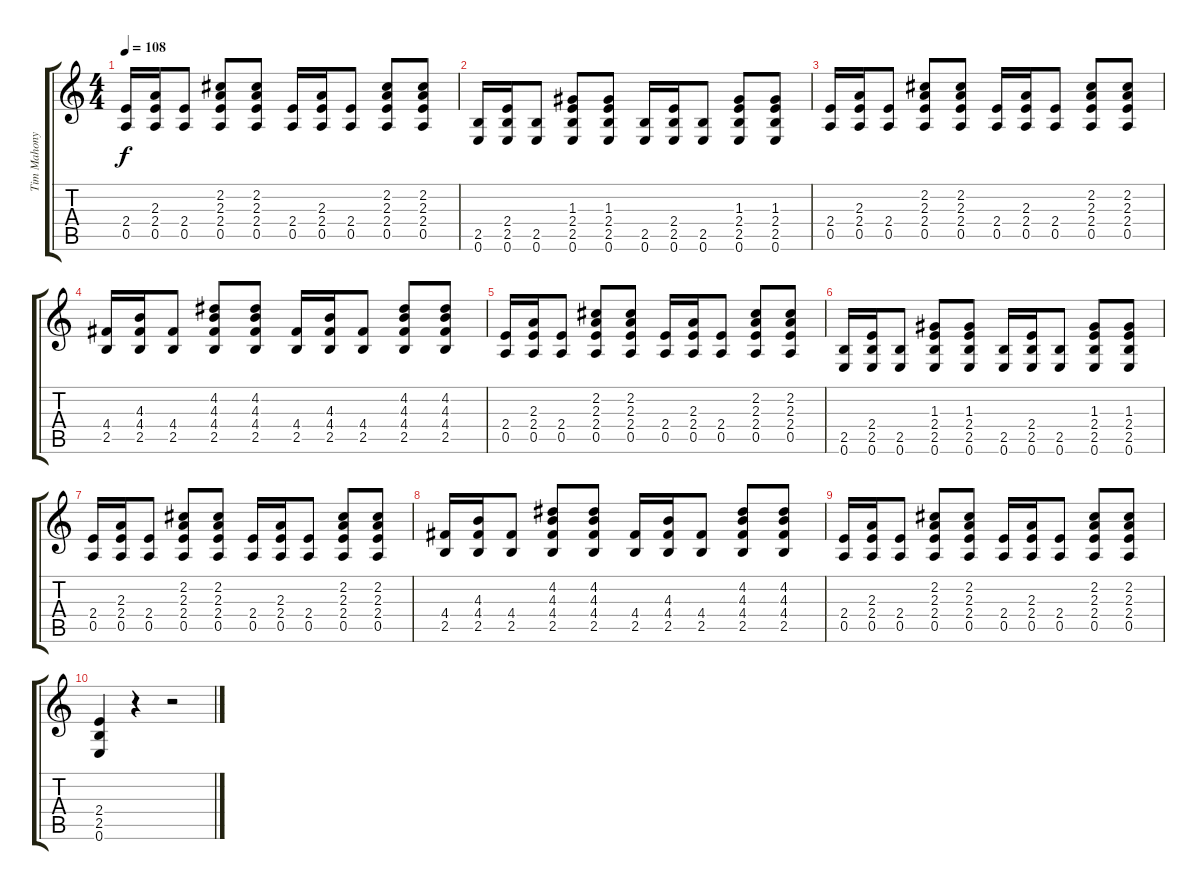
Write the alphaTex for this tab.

\track ("Tim Mahony Guitar" "Tim Mahony") {instrument distortionguitar}
\staff {score tabs}
\tuning (E4 B3 G3 D3 A2 E2) {hide}
\ts (4 4)
\tempo 108
\clef g2
\ks c
(2.4 0.5).16{dy f} (2.3 2.4 0.5).16 (2.4 0.5).8 (2.2 2.3 2.4 0.5).8 (2.2 2.3 2.4 0.5).8 (2.4 0.5).16 (2.3 2.4 0.5).16 (2.4 0.5).8 (2.2 2.3 2.4 0.5).8 (2.2 2.3 2.4 0.5).8 |
(2.5 0.6).16 (2.4 2.5 0.6).16 (2.5 0.6).8 (1.3 2.4 2.5 0.6).8 (1.3 2.4 2.5 0.6).8 (2.5 0.6).16 (2.4 2.5 0.6).16 (2.5 0.6).8 (1.3 2.4 2.5 0.6).8 (1.3 2.4 2.5 0.6).8 |
(2.4 0.5).16 (2.3 2.4 0.5).16 (2.4 0.5).8 (2.2 2.3 2.4 0.5).8 (2.2 2.3 2.4 0.5).8 (2.4 0.5).16 (2.3 2.4 0.5).16 (2.4 0.5).8 (2.2 2.3 2.4 0.5).8 (2.2 2.3 2.4 0.5).8 |
(4.4 2.5).16 (4.3 4.4 2.5).16 (4.4 2.5).8 (4.2 4.3 4.4 2.5).8 (4.2 4.3 4.4 2.5).8 (4.4 2.5).16 (4.3 4.4 2.5).16 (4.4 2.5).8 (4.2 4.3 4.4 2.5).8 (4.2 4.3 4.4 2.5).8 |
(2.4 0.5).16 (2.3 2.4 0.5).16 (2.4 0.5).8 (2.2 2.3 2.4 0.5).8 (2.2 2.3 2.4 0.5).8 (2.4 0.5).16 (2.3 2.4 0.5).16 (2.4 0.5).8 (2.2 2.3 2.4 0.5).8 (2.2 2.3 2.4 0.5).8 |
(2.5 0.6).16 (2.4 2.5 0.6).16 (2.5 0.6).8 (1.3 2.4 2.5 0.6).8 (1.3 2.4 2.5 0.6).8 (2.5 0.6).16 (2.4 2.5 0.6).16 (2.5 0.6).8 (1.3 2.4 2.5 0.6).8 (1.3 2.4 2.5 0.6).8 |
(2.4 0.5).16 (2.3 2.4 0.5).16 (2.4 0.5).8 (2.2 2.3 2.4 0.5).8 (2.2 2.3 2.4 0.5).8 (2.4 0.5).16 (2.3 2.4 0.5).16 (2.4 0.5).8 (2.2 2.3 2.4 0.5).8 (2.2 2.3 2.4 0.5).8 |
(4.4 2.5).16 (4.3 4.4 2.5).16 (4.4 2.5).8 (4.2 4.3 4.4 2.5).8 (4.2 4.3 4.4 2.5).8 (4.4 2.5).16 (4.3 4.4 2.5).16 (4.4 2.5).8 (4.2 4.3 4.4 2.5).8 (4.2 4.3 4.4 2.5).8 |
(2.4 0.5).16 (2.3 2.4 0.5).16 (2.4 0.5).8 (2.2 2.3 2.4 0.5).8 (2.2 2.3 2.4 0.5).8 (2.4 0.5).16 (2.3 2.4 0.5).16 (2.4 0.5).8 (2.2 2.3 2.4 0.5).8 (2.2 2.3 2.4 0.5).8 |
(2.4 2.5 0.6).4 r.4 r.2
